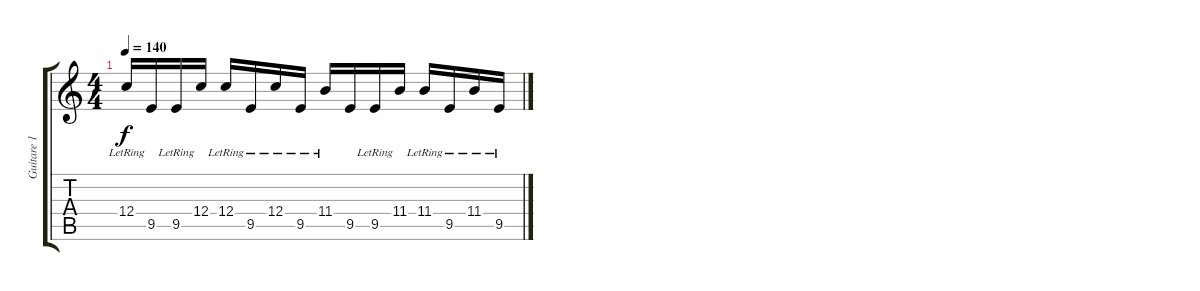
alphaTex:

\track ("Guitare 1" "Guitare 1") {instrument distortionguitar}
\staff {score tabs}
\tuning (D4 A3 F3 C3 G2 D2) {hide}
\ts (4 4)
\tempo 140
\clef g2
\ks c
12.4{lr}.16{dy f} 9.5.16 9.5{lr}.16 12.4.16 12.4{lr}.16 9.5{lr}.16 12.4{lr}.16 9.5{lr}.16 11.4{lr}.16 9.5.16 9.5{lr}.16 11.4.16 11.4{lr}.16 9.5{lr}.16 11.4{lr}.16 9.5{lr}.16
